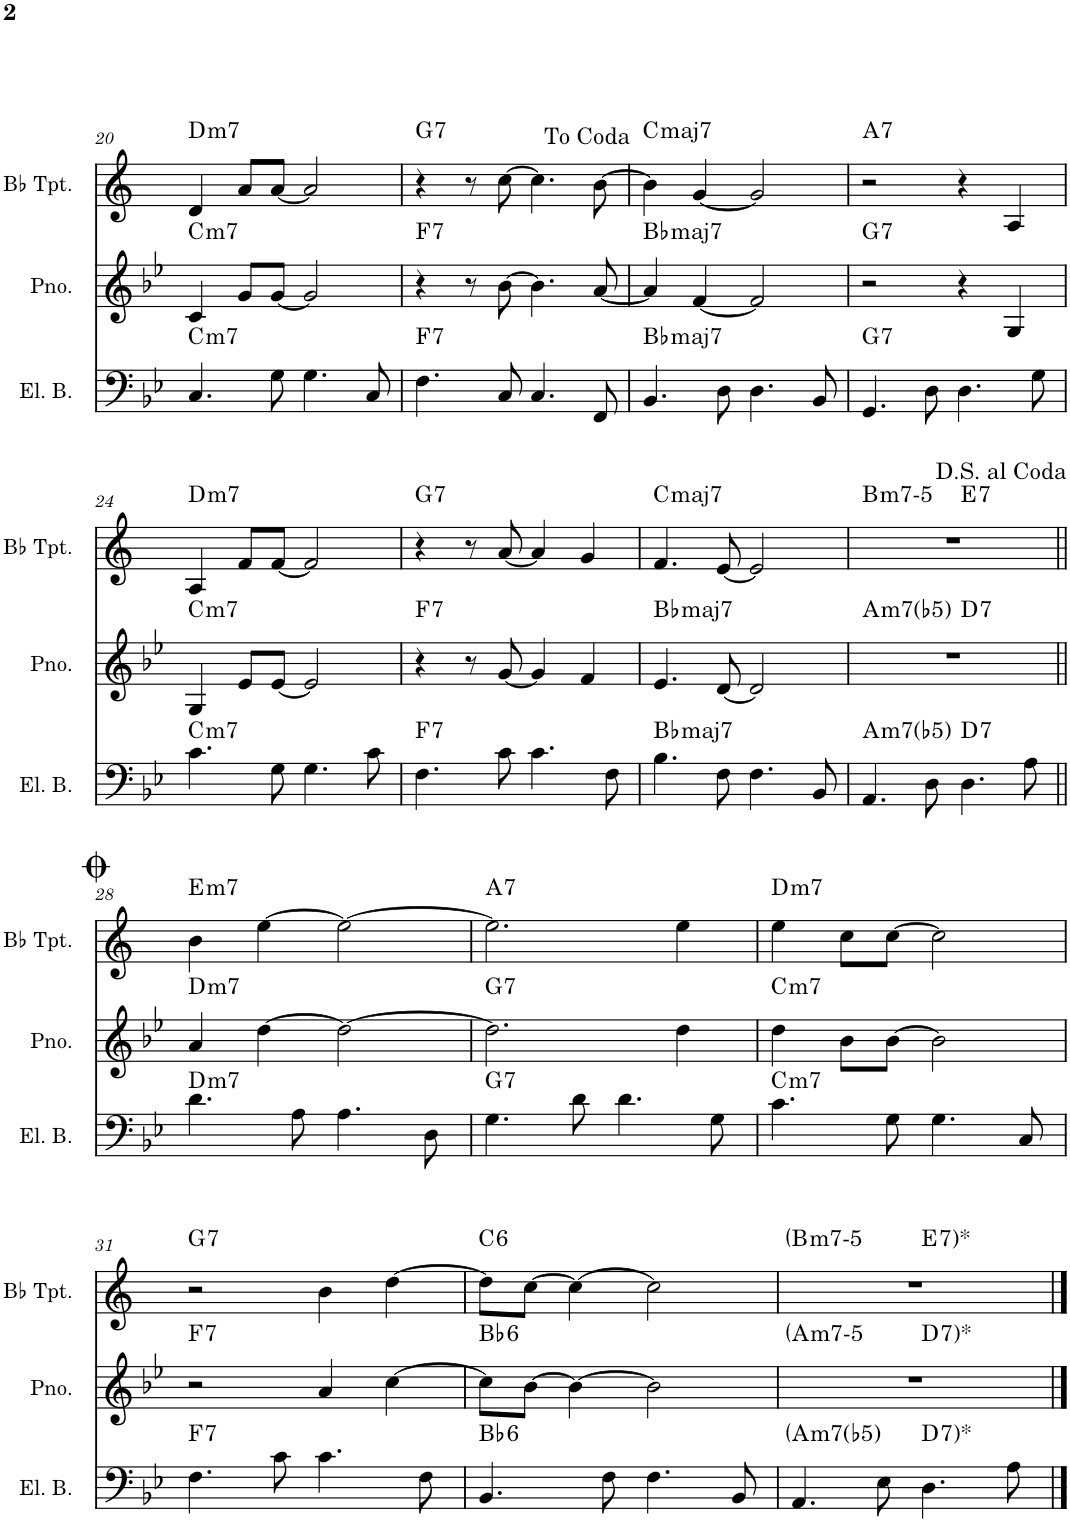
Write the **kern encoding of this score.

**kern	**harte	**kern	**harte	**kern	**harte
*part3	*part3	*part2	*part2	*part1	*part1
*staff3	*	*staff2	*	*staff1	*
*I"Electric Bass	*	*I"Piano	*	*I"Bb Trumpet	*
*I'El. B.	*	*I'Pno.	*	*I'Bb Tpt.	*
!!LO:PB:g=z
*clefF4	*	*clefG2	*	*clefG2	*
*Trd7c12	*	*	*	*Trd1c2	*
*k[b-e-]	*	*k[b-e-]	*	*k[]	*
*M4/4	*	*M4/4	*	*M4/4	*
=20	=20	=20	=20	=20	=20
!	!LO:H:kt=m7	!	!LO:H:kt=m7	!	!LO:H:kt=m7
4.C/	C:min7	4c/	C:min7	4d/	D:min7
.	.	8g/L	.	8a/L	.
8G\	.	[8g/J	.	[8a/J	.
4.G\	.	2g/]	.	2a/]	.
8C/	.	.	.	.	.
=21	=21	=21	=21	=21	=21
!	!LO:H:kt=7	!	!LO:H:kt=7	!	!LO:H:kt=7
4.F\	F:7	4r	F:7	4r	G:7
.	.	8r	.	8r	.
8C/	.	[8b-\	.	[8cc\	.
4.C/	.	4.b-\]	.	4.cc\]	.
8FF/	.	[8a/	.	[8b\	.
=22	=22	=22	=22	=22	=22
!	!LO:H:kt=maj7	!	!LO:H:kt=maj7	!	!LO:H:kt=maj7
4.BB-/	Bb:maj7	4a/]	Bb:maj7	4b\]	C:maj7
.	.	[4f/	.	[4g/	.
8D\	.	.	.	.	.
4.D\	.	2f/]	.	2g/]	.
8BB-/	.	.	.	.	.
=23	=23	=23	=23	=23	=23
!	!LO:H:kt=7	!	!LO:H:kt=7	!	!LO:H:kt=7
4.GG/	G:7	2r	G:7	2r	A:7
8D\	.	.	.	.	.
4.D\	.	4r	.	4r	.
.	.	4G/	.	4A/	.
8G\	.	.	.	.	.
!!LO:LB:g=z
=24	=24	=24	=24	=24	=24
!	!LO:H:kt=m7	!	!LO:H:kt=m7	!	!LO:H:kt=m7
4.c\	C:min7	4G/	C:min7	4A/	D:min7
.	.	8e-/L	.	8f/L	.
8G\	.	[8e-/J	.	[8f/J	.
4.G\	.	2e-/]	.	2f/]	.
8c\	.	.	.	.	.
=25	=25	=25	=25	=25	=25
!	!LO:H:kt=7	!	!LO:H:kt=7	!	!LO:H:kt=7
4.F\	F:7	4r	F:7	4r	G:7
.	.	8r	.	8r	.
8c\	.	[8g/	.	[8a/	.
4.c\	.	4g/]	.	4a/]	.
.	.	4f/	.	4g/	.
8F\	.	.	.	.	.
=26	=26	=26	=26	=26	=26
!	!LO:H:kt=maj7	!	!LO:H:kt=maj7	!	!LO:H:kt=maj7
4.B-\	Bb:maj7	4.e-/	Bb:maj7	4.f/	C:maj7
8F\	.	[8d/	.	[8e/	.
4.F\	.	2d/]	.	2e/]	.
8BB-/	.	.	.	.	.
=27	=27	=27	=27	=27	=27
!	!LO:H:kt=m7(b5)	!	!LO:H:kt=m7(b5)	!	!LO:H:kt=m7-5
*	*	*^	*	*^	*
4.AA/	A:hdim7	1r	2ryy	A:hdim7	1r	2ryy	B:hdim7
8D\	.	.	.	.	.	.	.
!	!LO:H:kt=7	!	!	!LO:H:kt=7	!	!	!LO:H:kt=7
4.D\	D:7	.	2ryy	D:7	.	2ryy	E:7
8A\	.	.	.	.	.	.	.
!!LO:LB:g=z
=28||	=28||	=28||	=28||	=28||	=28||	=28||	=28||
!	!LO:H:kt=m7	!	!	!LO:H:kt=m7	!	!	!LO:H:kt=m7
*	*	*v	*v	*	*	*	*
*	*	*	*	*v	*v	*
4.d\	D:min7	4a/	D:min7	4b\	E:min7
.	.	[4dd\	.	[4ee\	.
8A\	.	.	.	.	.
4.A\	.	2dd\_	.	2ee\_	.
8D\	.	.	.	.	.
=29	=29	=29	=29	=29	=29
!	!LO:H:kt=7	!	!LO:H:kt=7	!	!LO:H:kt=7
4.G\	G:7	2.dd\]	G:7	2.ee\]	A:7
8d\	.	.	.	.	.
4.d\	.	.	.	.	.
.	.	4dd\	.	4ee\	.
8G\	.	.	.	.	.
=30	=30	=30	=30	=30	=30
!	!LO:H:kt=m7	!	!LO:H:kt=m7	!	!LO:H:kt=m7
4.c\	C:min7	4dd\	C:min7	4ee\	D:min7
.	.	8b-\L	.	8cc\L	.
8G\	.	[8b-\J	.	[8cc\J	.
4.G\	.	2b-\]	.	2cc\]	.
8C/	.	.	.	.	.
!!LO:LB:g=z
=31	=31	=31	=31	=31	=31
!	!LO:H:kt=7	!	!LO:H:kt=7	!	!LO:H:kt=7
4.F\	F:7	2r	F:7	2r	G:7
8c\	.	.	.	.	.
4.c\	.	4a/	.	4b\	.
.	.	[4cc\	.	[4dd\	.
8F\	.	.	.	.	.
=32	=32	=32	=32	=32	=32
!	!LO:H:kt=6	!	!LO:H:kt=6	!	!LO:H:kt=6
4.BB-/	Bb:maj6	8cc\L]	Bb:maj6	8dd\L]	C:maj6
.	.	[8b-\J	.	[8cc\J	.
.	.	4b-\_	.	4cc\_	.
8F\	.	.	.	.	.
4.F\	.	2b-\]	.	2cc\]	.
8BB-/	.	.	.	.	.
=33	=33	=33	=33	=33	=33
!	!LO:H:kt=m7(b5)	!	!LO:H:kt=m7-5	!	!LO:H:kt=m7-5
*	*	*^	*	*^	*
4.AA/	A:hdim7	1r	2ryy	A:hdim7	1r	2ryy	B:hdim7
8E-\	.	.	.	.	.	.	.
!	!LO:H:kt=7	!	!	!LO:H:kt=7	!	!	!LO:H:kt=7
4.D\	D:7	.	2ryy	D:7	.	2ryy	E:7
8A\	.	.	.	.	.	.	.
*	*	*v	*v	*	*	*	*
*	*	*	*	*v	*v	*
==	==	==	==	==	==
*-	*-	*-	*-	*-	*-
